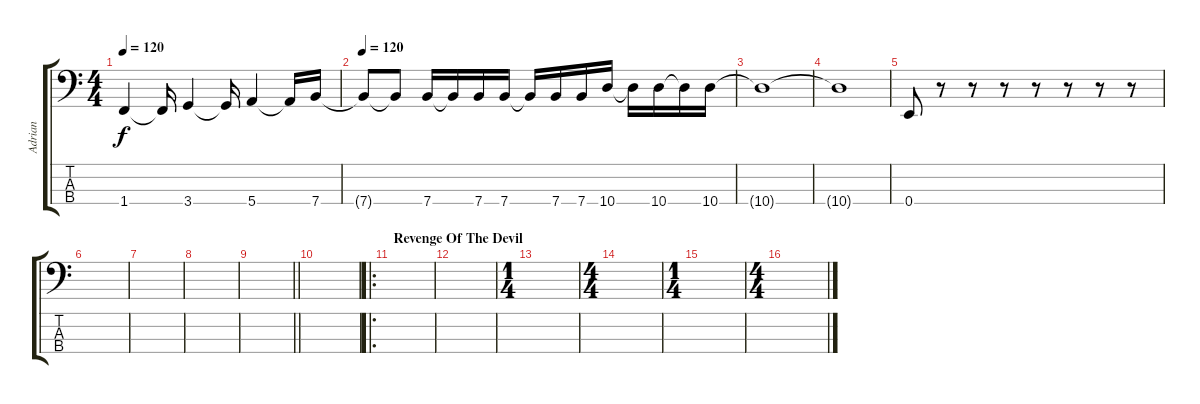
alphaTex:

\track ("Adrian" "Adrian") {instrument electricbassfinger}
\staff {score tabs}
\tuning (G2 D2 A1 E1) {hide}
\ts (4 4)
\tempo 120
\clef f4
\ks c
1.4.4{dy f} 1.4{t}.16 3.4.4 3.4{t}.16 5.4.4 5.4{t}.16 7.4.16 |
\tempo 120
7.4{t}.8 7.4{t}.8 7.4.16 7.4{t}.16 7.4.16 7.4.16 7.4{t}.16 7.4.16 7.4.16 10.4.16 10.4{t}.16 10.4.16 10.4{t}.16 10.4.16 |
10.4{t}.1 |
10.4{t}.1 |
0.4.8 r.8 r.8 r.8 r.8 r.8 r.8 r.8 |
|
|
|
\barLineRight lightlight
|
|
\ro
\section ("" "Revenge Of The Devil")
|
|
\ts (1 4)
|
\ts (4 4)
|
\ts (1 4)
|
\ts (4 4)
